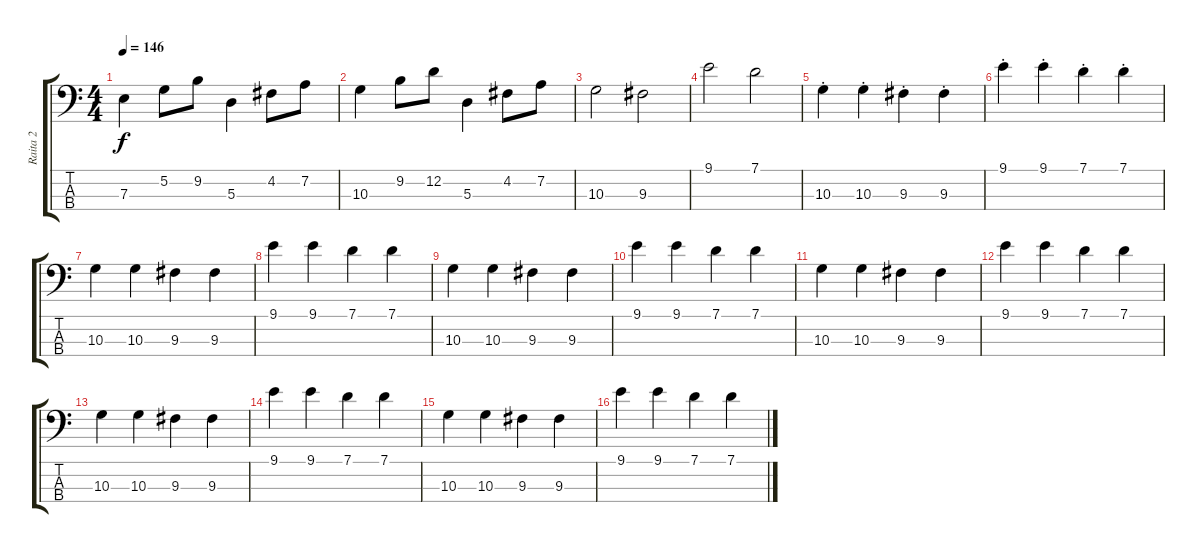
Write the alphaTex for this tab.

\track ("Raita 2" "Raita 2") {instrument electricbassfinger}
\staff {score tabs}
\tuning (G2 D2 A1 E1) {hide}
\ts (4 4)
\tempo 146
\clef f4
\ks c
7.3.4{dy f} 5.2.8 9.2.8 5.3.4 4.2.8 7.2.8 |
10.3.4 9.2.8 12.2.8 5.3.4 4.2.8 7.2.8 |
10.3.2 9.3.2 |
9.1.2 7.1.2 |
10.3{st}.4 10.3{st}.4 9.3{st}.4 9.3{st}.4 |
9.1{st}.4 9.1{st}.4 7.1{st}.4 7.1{st}.4 |
10.3.4 10.3.4 9.3.4 9.3.4 |
9.1.4 9.1.4 7.1.4 7.1.4 |
10.3.4 10.3.4 9.3.4 9.3.4 |
9.1.4 9.1.4 7.1.4 7.1.4 |
10.3.4 10.3.4 9.3.4 9.3.4 |
9.1.4 9.1.4 7.1.4 7.1.4 |
10.3.4 10.3.4 9.3.4 9.3.4 |
9.1.4 9.1.4 7.1.4 7.1.4 |
10.3.4 10.3.4 9.3.4 9.3.4 |
9.1.4 9.1.4 7.1.4 7.1.4
